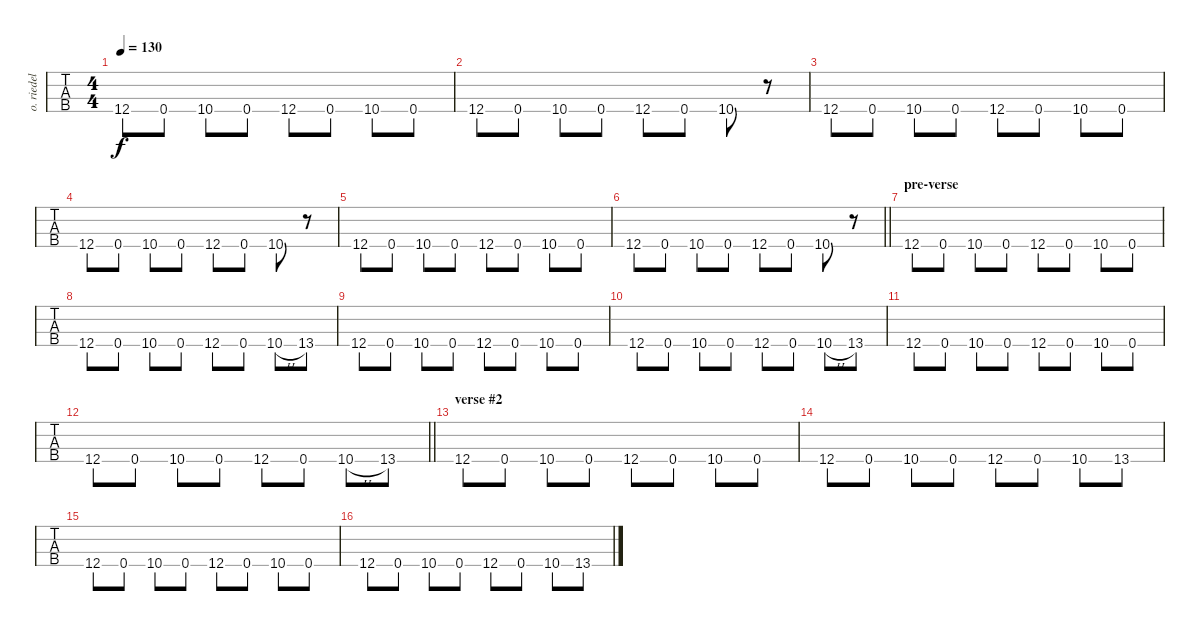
\track ("o. riedel - bass" "o. riedel ") {instrument electricbassfinger}
\staff {tabs}
\tuning (G2 D2 A1 D1) {hide}
\ts (4 4)
\tempo 130
\clef f4
\ks c
12.4.8{dy f} 0.4.8 10.4.8 0.4.8 12.4.8 0.4.8 10.4.8 0.4.8 |
12.4.8 0.4.8 10.4.8 0.4.8 12.4.8 0.4.8 10.4.8 r.8 |
12.4.8 0.4.8 10.4.8 0.4.8 12.4.8 0.4.8 10.4.8 0.4.8 |
12.4.8 0.4.8 10.4.8 0.4.8 12.4.8 0.4.8 10.4.8 r.8 |
12.4.8 0.4.8 10.4.8 0.4.8 12.4.8 0.4.8 10.4.8 0.4.8 |
\barLineRight lightlight
12.4.8 0.4.8 10.4.8 0.4.8 12.4.8 0.4.8 10.4.8 r.8 |
\section ("" "pre-verse")
12.4.8 0.4.8 10.4.8 0.4.8 12.4.8 0.4.8 10.4.8 0.4.8 |
12.4.8 0.4.8 10.4.8 0.4.8 12.4.8 0.4.8 10.4{h}.8 13.4.8 |
12.4.8 0.4.8 10.4.8 0.4.8 12.4.8 0.4.8 10.4.8 0.4.8 |
12.4.8 0.4.8 10.4.8 0.4.8 12.4.8 0.4.8 10.4{h}.8 13.4.8 |
12.4.8 0.4.8 10.4.8 0.4.8 12.4.8 0.4.8 10.4.8 0.4.8 |
\barLineRight lightlight
12.4.8 0.4.8 10.4.8 0.4.8 12.4.8 0.4.8 10.4{h}.8 13.4.8 |
\section ("" "verse #2")
12.4.8 0.4.8 10.4.8 0.4.8 12.4.8 0.4.8 10.4.8 0.4.8 |
12.4.8 0.4.8 10.4.8 0.4.8 12.4.8 0.4.8 10.4.8 13.4.8 |
12.4.8 0.4.8 10.4.8 0.4.8 12.4.8 0.4.8 10.4.8 0.4.8 |
12.4.8 0.4.8 10.4.8 0.4.8 12.4.8 0.4.8 10.4.8 13.4.8
